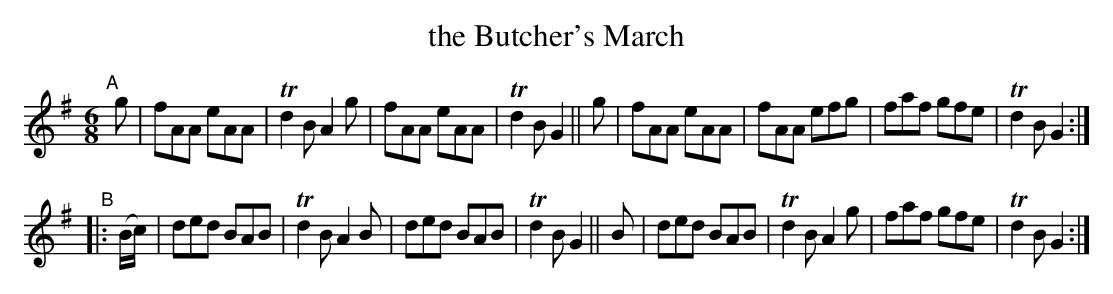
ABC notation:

X:1
T: the Butcher's March
M: 6/8
L: 1/8
K: G
"^A"[|] g \
| fAA eAA |Td2B A2g | fAA eAA | Td2B G2 || g \
| fAA eAA | fAA efg | faf gfe | Td2B G2 :|
"^B"|: (B/c/) \
| ded BAB | Td2B A2B | ded BAB | Td2B G2 || B \
| ded BAB | Td2B A2g | faf gfe | Td2B G2 :|
